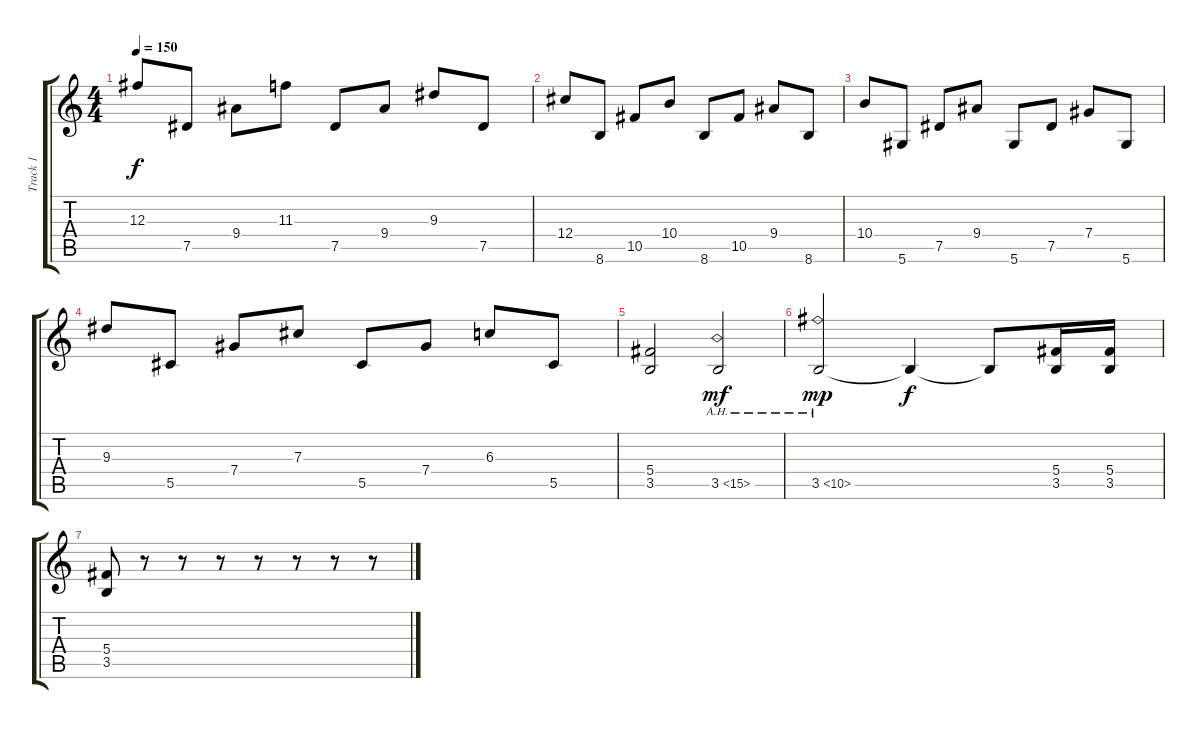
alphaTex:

\track ("Track 1" "Track 1") {instrument overdrivenguitar}
\staff {score tabs}
\tuning (Eb4 Bb3 Gb3 Db3 Ab2 Eb2) {hide}
\ts (4 4)
\tempo 150
\clef g2
\ks c
12.3.8{dy f} 7.5.8 9.4.8 11.3.8 7.5.8 9.4.8 9.3.8 7.5.8 |
12.4.8 8.6.8 10.5.8 10.4.8 8.6.8 10.5.8 9.4.8 8.6.8 |
10.4.8 5.6.8 7.5.8 9.4.8 5.6.8 7.5.8 7.4.8 5.6.8 |
9.3.8 5.5.8 7.4.8 7.3.8 5.5.8 7.4.8 6.3.8 5.5.8 |
(5.4 3.5).2 3.5{ah 12}.2{dy mf} |
3.5{ah 7}.2{dy mp} 3.5{t}.4{dy f} 3.5{t}.8 (5.4 3.5).16 (5.4 3.5).16 |
(5.4 3.5).8 r.8 r.8 r.8 r.8 r.8 r.8 r.8
